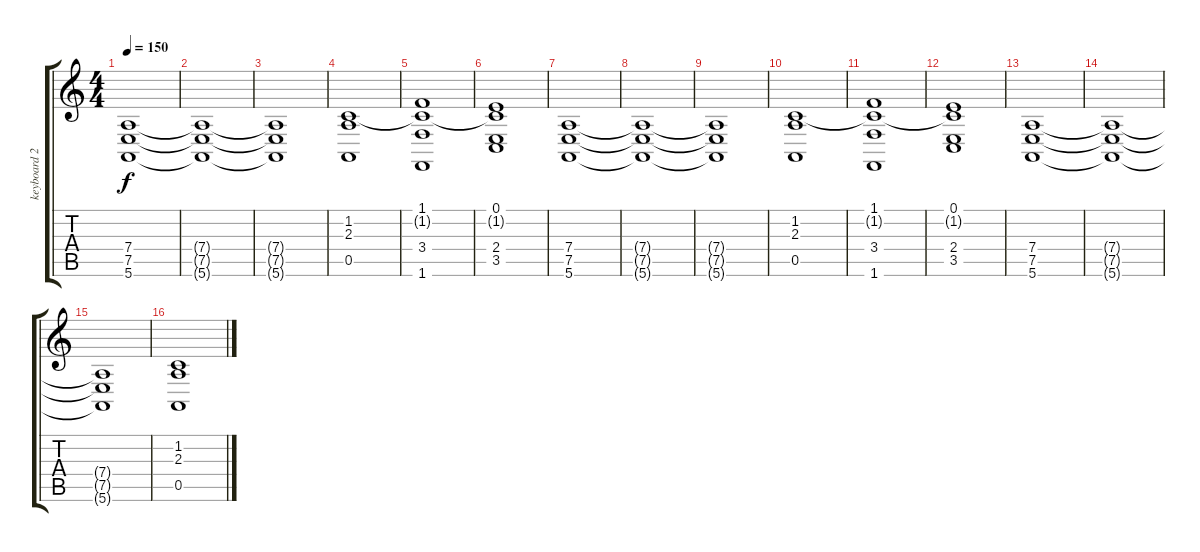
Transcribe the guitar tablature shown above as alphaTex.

\track ("keyboard 2" "keyboard 2") {instrument synthstrings1}
\staff {score tabs}
\tuning (E4 B3 G3 D3 A2 E2) {hide}
\ts (4 4)
\tempo 150
\clef g2
\ks c
(7.4 7.5 5.6).1{dy f} |
(7.4{t} 7.5{t} 5.6{t}).1 |
(7.4{t} 7.5{t} 5.6{t}).1 |
(1.2 2.3 0.5).1 |
(1.1 1.2{t} 3.4 1.6).1 |
(0.1 1.2{t} 2.4 3.5).1 |
(7.4 7.5 5.6).1 |
(7.4{t} 7.5{t} 5.6{t}).1 |
(7.4{t} 7.5{t} 5.6{t}).1 |
(1.2 2.3 0.5).1 |
(1.1 1.2{t} 3.4 1.6).1 |
(0.1 1.2{t} 2.4 3.5).1 |
(7.4 7.5 5.6).1 |
(7.4{t} 7.5{t} 5.6{t}).1 |
(7.4{t} 7.5{t} 5.6{t}).1 |
(1.2 2.3 0.5).1
